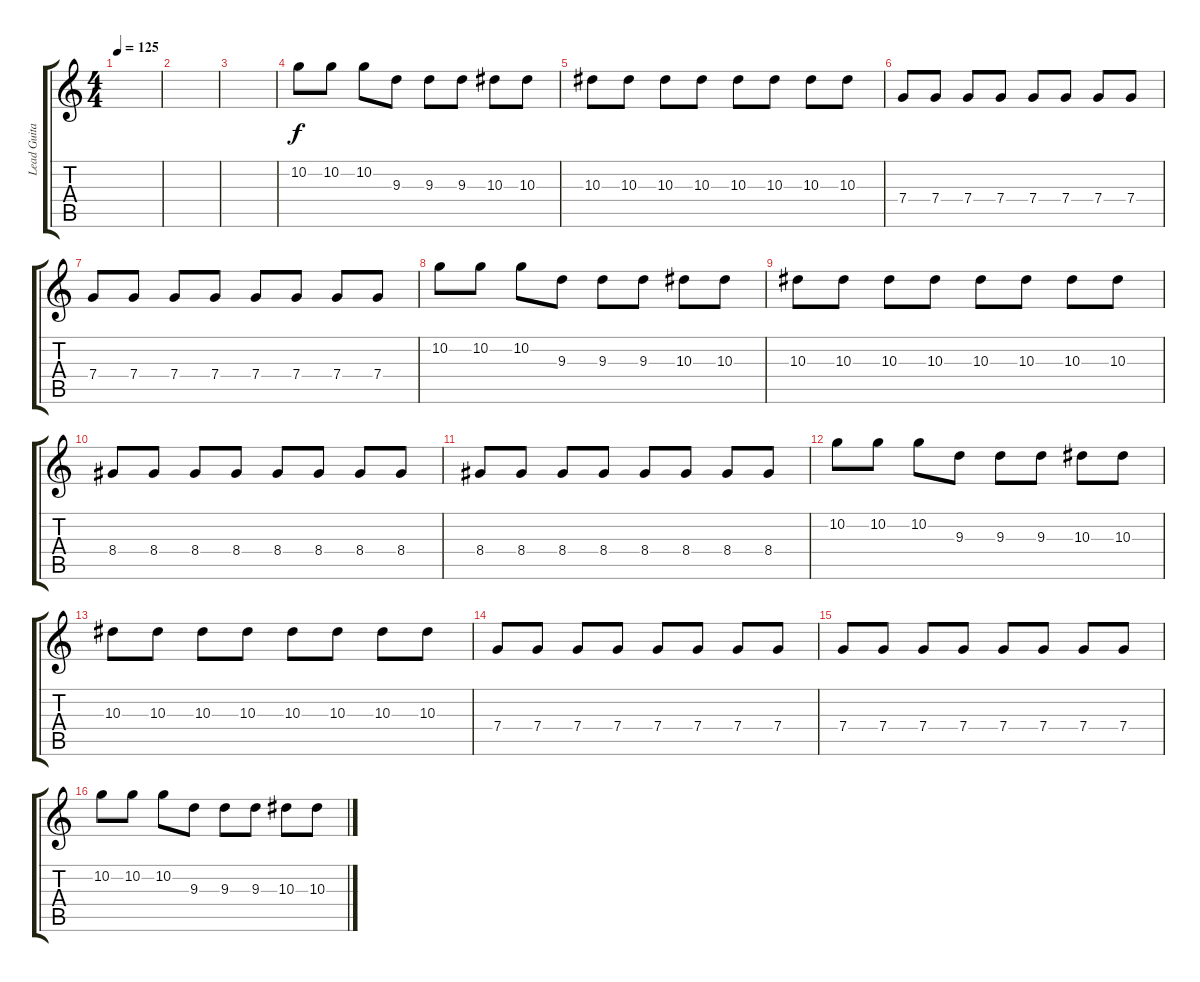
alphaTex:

\track ("Lead Guitar" "Lead Guita") {instrument distortionguitar}
\staff {score tabs}
\tuning (D4 A3 F3 C3 G2 D2) {hide}
\ts (4 4)
\tempo 125
\clef g2
\ks c
|
|
|
10.2.8 10.2.8 10.2.8 9.3.8 9.3.8 9.3.8 10.3.8 10.3.8 |
10.3.8 10.3.8 10.3.8 10.3.8 10.3.8 10.3.8 10.3.8 10.3.8 |
7.4.8 7.4.8 7.4.8 7.4.8 7.4.8 7.4.8 7.4.8 7.4.8 |
7.4.8 7.4.8 7.4.8 7.4.8 7.4.8 7.4.8 7.4.8 7.4.8 |
10.2.8 10.2.8 10.2.8 9.3.8 9.3.8 9.3.8 10.3.8 10.3.8 |
10.3.8 10.3.8 10.3.8 10.3.8 10.3.8 10.3.8 10.3.8 10.3.8 |
8.4.8 8.4.8 8.4.8 8.4.8 8.4.8 8.4.8 8.4.8 8.4.8 |
8.4.8 8.4.8 8.4.8 8.4.8 8.4.8 8.4.8 8.4.8 8.4.8 |
10.2.8 10.2.8 10.2.8 9.3.8 9.3.8 9.3.8 10.3.8 10.3.8 |
10.3.8 10.3.8 10.3.8 10.3.8 10.3.8 10.3.8 10.3.8 10.3.8 |
7.4.8 7.4.8 7.4.8 7.4.8 7.4.8 7.4.8 7.4.8 7.4.8 |
7.4.8 7.4.8 7.4.8 7.4.8 7.4.8 7.4.8 7.4.8 7.4.8 |
10.2.8 10.2.8 10.2.8 9.3.8 9.3.8 9.3.8 10.3.8 10.3.8
